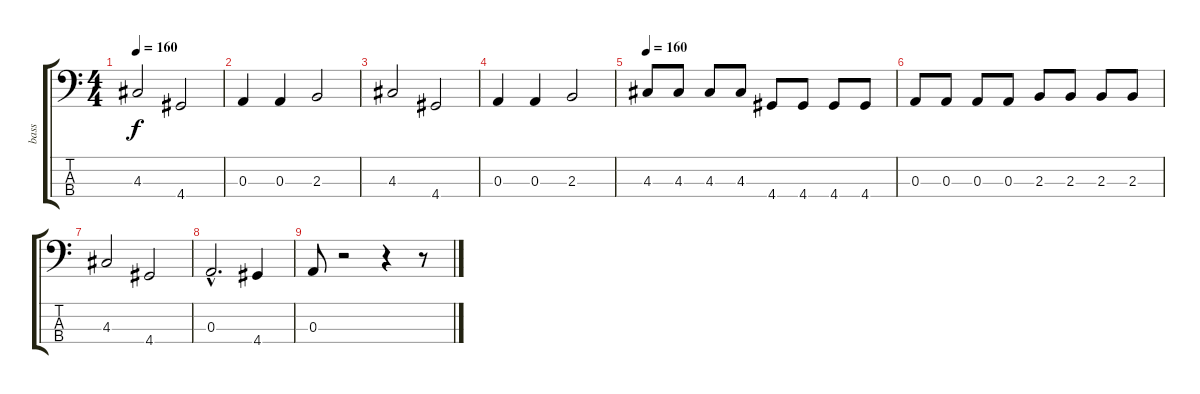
\track ("bass" "bass") {instrument electricbassfinger}
\staff {score tabs}
\tuning (G2 D2 A1 E1) {hide}
\ts (4 4)
\tempo 160
\clef f4
\ks c
4.3.2{dy f} 4.4.2 |
0.3.4 0.3.4 2.3.2 |
4.3.2 4.4.2 |
0.3.4 0.3.4 2.3.2 |
\tempo 160
4.3.8 4.3.8 4.3.8 4.3.8 4.4.8 4.4.8 4.4.8 4.4.8 |
0.3.8 0.3.8 0.3.8 0.3.8 2.3.8 2.3.8 2.3.8 2.3.8 |
4.3.2 4.4.2 |
0.3{hac}.2{d} 4.4.4 |
0.3.8 r.2 r.4 r.8
